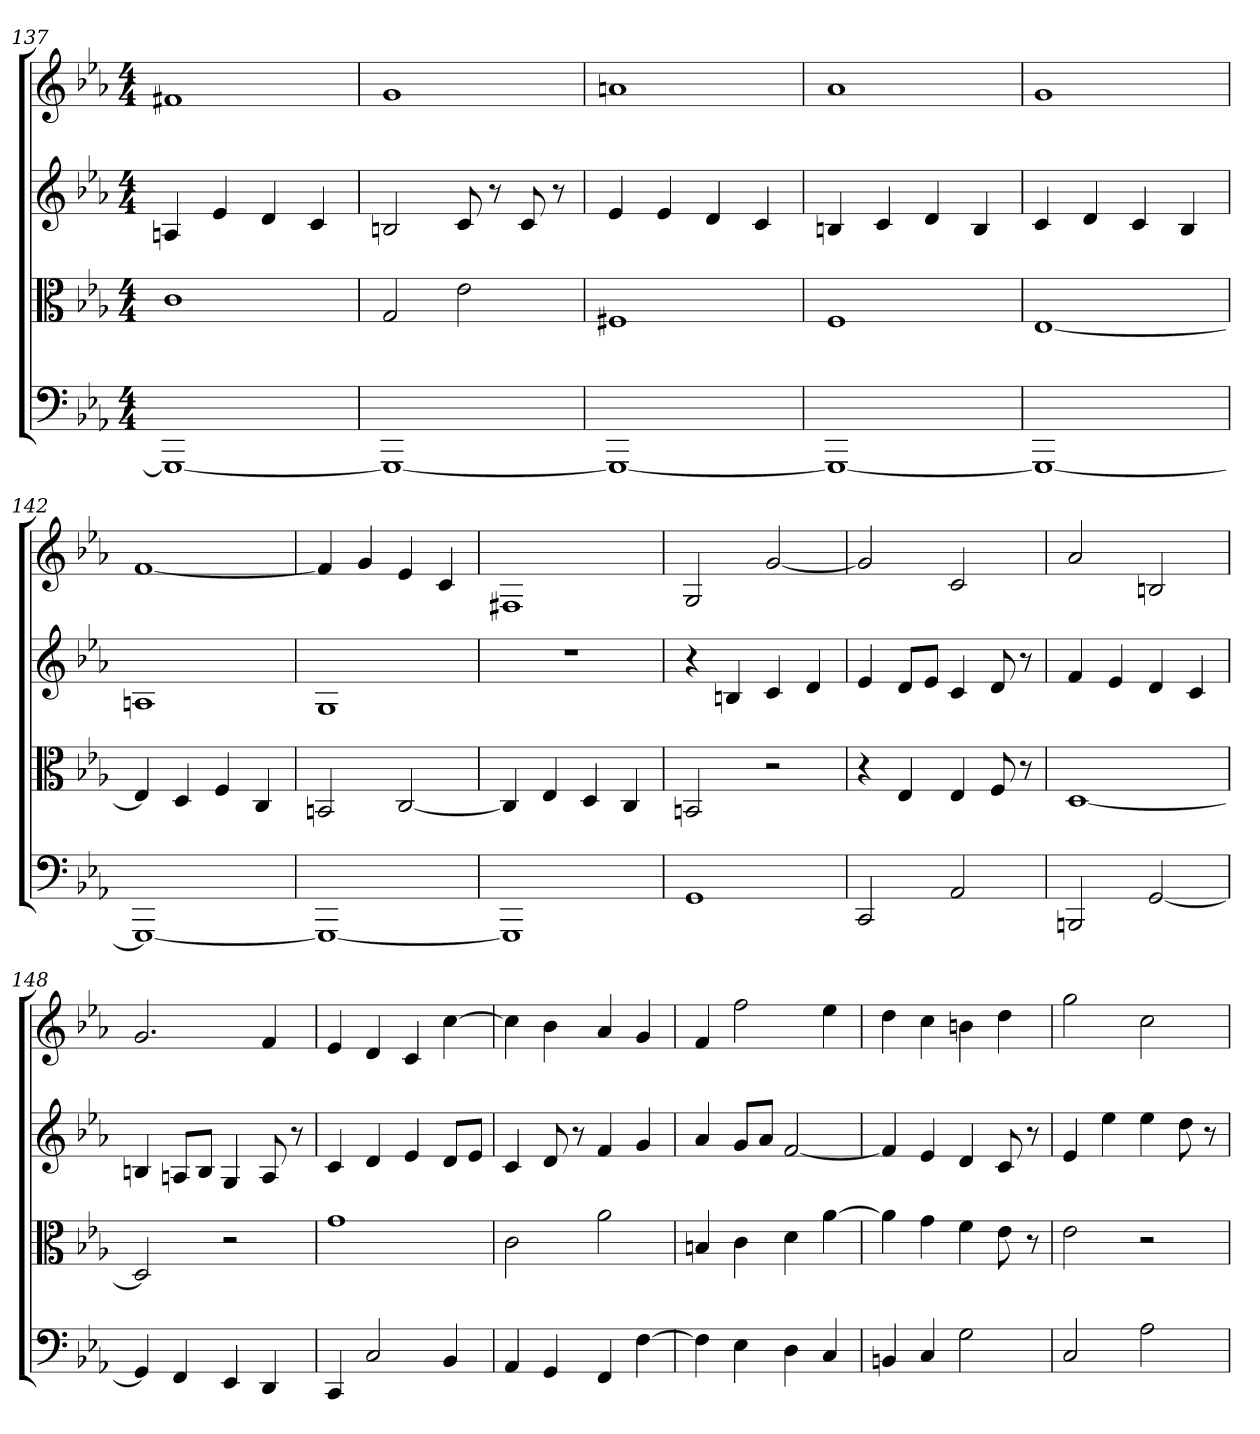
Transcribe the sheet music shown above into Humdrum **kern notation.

**kern	**kern	**kern	**kern
*part4	*part3	*part2	*part1
*staff4	*staff3	*staff2	*staff1
*clefF4	*clefC3	*clefG2	*clefG2
*k[b-e-a-]	*k[b-e-a-]	*k[b-e-a-]	*k[b-e-a-]
*c:	*c:	*c:	*c:
*M4/4	*M4/4	*M4/4	*M4/4
=137	=137	=137	=137
1GGG_	1c	4An	1f#X
.	.	4e-	.
.	.	4d	.
.	.	4c	.
=138	=138	=138	=138
1GGG_	2G	2Bn	1g
.	2e-	8c	.
.	.	8r	.
.	.	8c	.
.	.	8r	.
=139	=139	=139	=139
1GGG_	1F#X	4e-	1an
.	.	4e-	.
.	.	4d	.
.	.	4c	.
=140	=140	=140	=140
1GGG_	1F	4Bn	1a-
.	.	4c	.
.	.	4d	.
.	.	4B	.
=141	=141	=141	=141
1GGG_	[1E-	4c	1g
.	.	4d	.
.	.	4c	.
.	.	4B-	.
=142	=142	=142	=142
1GGG_	4E-]	1An	[1f
.	4D	.	.
.	4F	.	.
.	4C	.	.
=143	=143	=143	=143
1GGG_	2BBn	1G	4f]
.	.	.	4g
.	[2C	.	4e-
.	.	.	4c
=144	=144	=144	=144
1GGG]	4C]	1r	1F#X
.	4E-	.	.
.	4D	.	.
.	4C	.	.
=145	=145	=145	=145
1GG	2BBn	4r	2G
.	.	4Bn	.
.	2r	4c	[2g
.	.	4d	.
=146	=146	=146	=146
2CC	4r	4e-	2g]
.	4E-	8d/L	.
.	.	8e-/J	.
2AA-	4E-	4c	2c
.	8F	8d	.
.	8r	8r	.
=147	=147	=147	=147
2BBBn	[1D	4f	2a-
.	.	4e-	.
[2GG	.	4d	2Bn
.	.	4c	.
=148	=148	=148	=148
4GG]	2D]	4Bn	2.g
4FF	.	8An/L	.
.	.	8B/J	.
4EE-	2r	4G	.
4DD	.	8A	4f
.	.	8r	.
=149	=149	=149	=149
4CC	1g	4c	4e-
2C	.	4d	4d
.	.	4e-	4c
4BB-	.	8d/L	[4cc
.	.	8e-/J	.
=150	=150	=150	=150
4AA-	2c	4c	4cc]
4GG	.	8d	4b-
.	.	8r	.
4FF	2a-	4f	4a-
[4F	.	4g	4g
=151	=151	=151	=151
4F]	4Bn	4a-	4f
4E-	4c	8g/L	2ff
.	.	8a-/J	.
4D	4d	[2f	.
4C	[4a-	.	4ee-
=152	=152	=152	=152
4BBn	4a-]	4f]	4dd
4C	4g	4e-	4cc
2G	4f	4d	4bn
.	8e-	8c	4dd
.	8r	8r	.
=153	=153	=153	=153
2C	2e-	4e-	2gg
.	.	4ee-	.
2A-	2r	4ee-	2cc
.	.	8dd	.
.	.	8r	.
=	=	=	=
*-	*-	*-	*-
